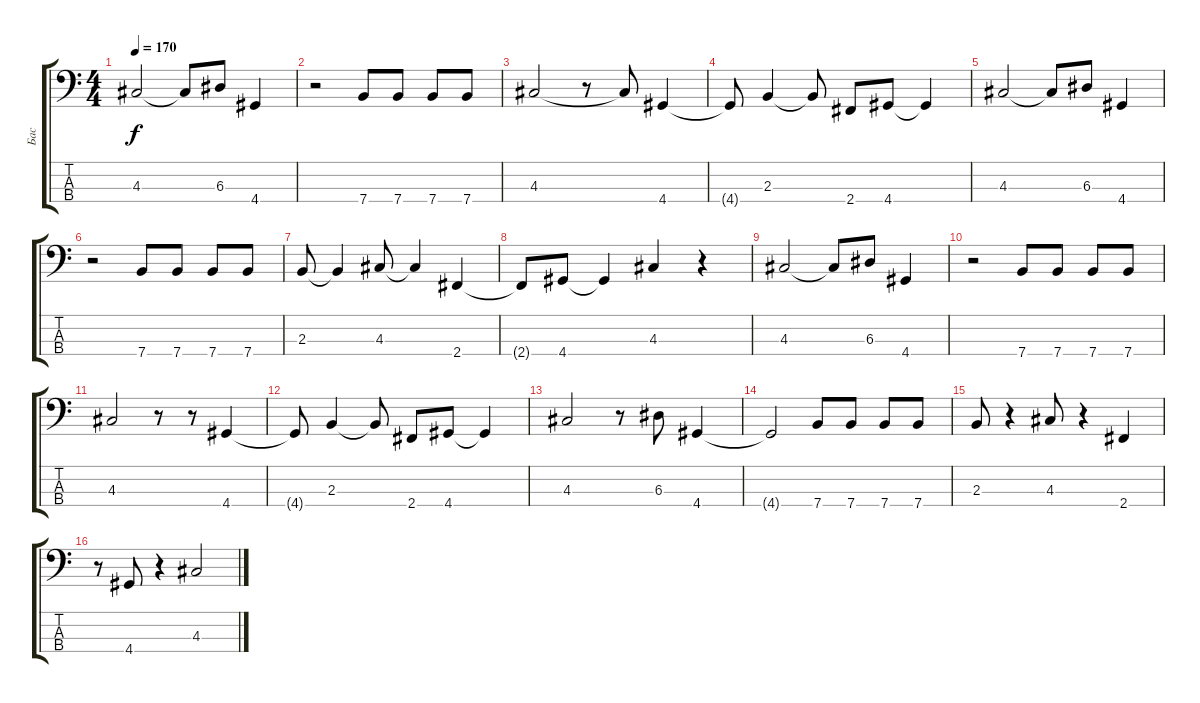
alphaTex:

\track ("Бас" "Бас") {instrument fretlessbass}
\staff {score tabs}
\tuning (G2 D2 A1 E1) {hide}
\ts (4 4)
\tempo 170
\clef f4
\ks c
4.3.2{dy f} 4.3{t}.8 6.3.8 4.4.4 |
r.2 7.4.8 7.4.8 7.4.8 7.4.8 |
4.3.2 r.8 4.3{t}.8 4.4.4 |
4.4{t}.8 2.3.4 2.3{t}.8 2.4.8 4.4.8 4.4{t}.4 |
4.3.2 4.3{t}.8 6.3.8 4.4.4 |
r.2 7.4.8 7.4.8 7.4.8 7.4.8 |
2.3.8 2.3{t}.4 4.3.8 4.3{t}.4 2.4.4 |
2.4{t}.8 4.4.8 4.4{t}.4 4.3.4 r.4 |
4.3.2 4.3{t}.8 6.3.8 4.4.4 |
r.2 7.4.8 7.4.8 7.4.8 7.4.8 |
4.3.2 r.8 r.8 4.4.4 |
4.4{t}.8 2.3.4 2.3{t}.8 2.4.8 4.4.8 4.4{t}.4 |
4.3.2 r.8 6.3.8 4.4.4 |
4.4{t}.2 7.4.8 7.4.8 7.4.8 7.4.8 |
2.3.8 r.4 4.3.8 r.4 2.4.4 |
r.8 4.4.8 r.4 4.3.2
